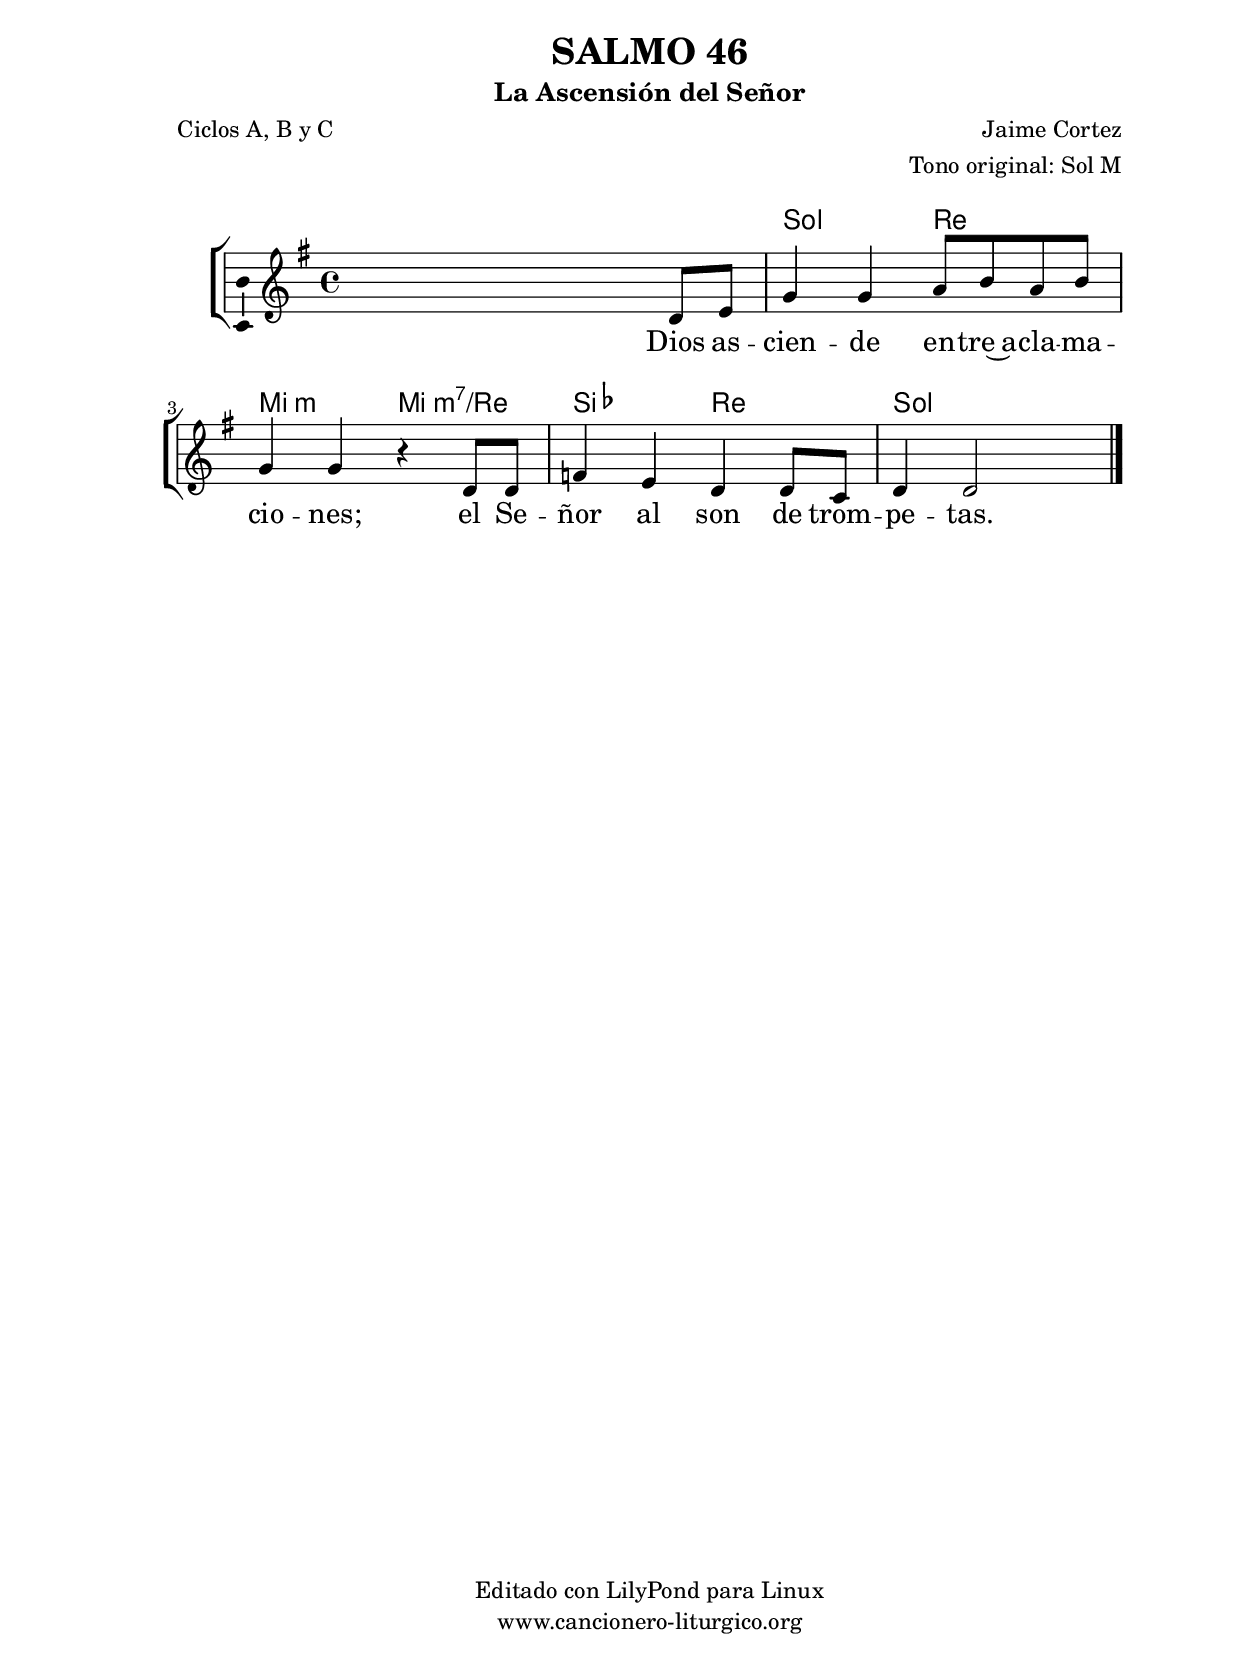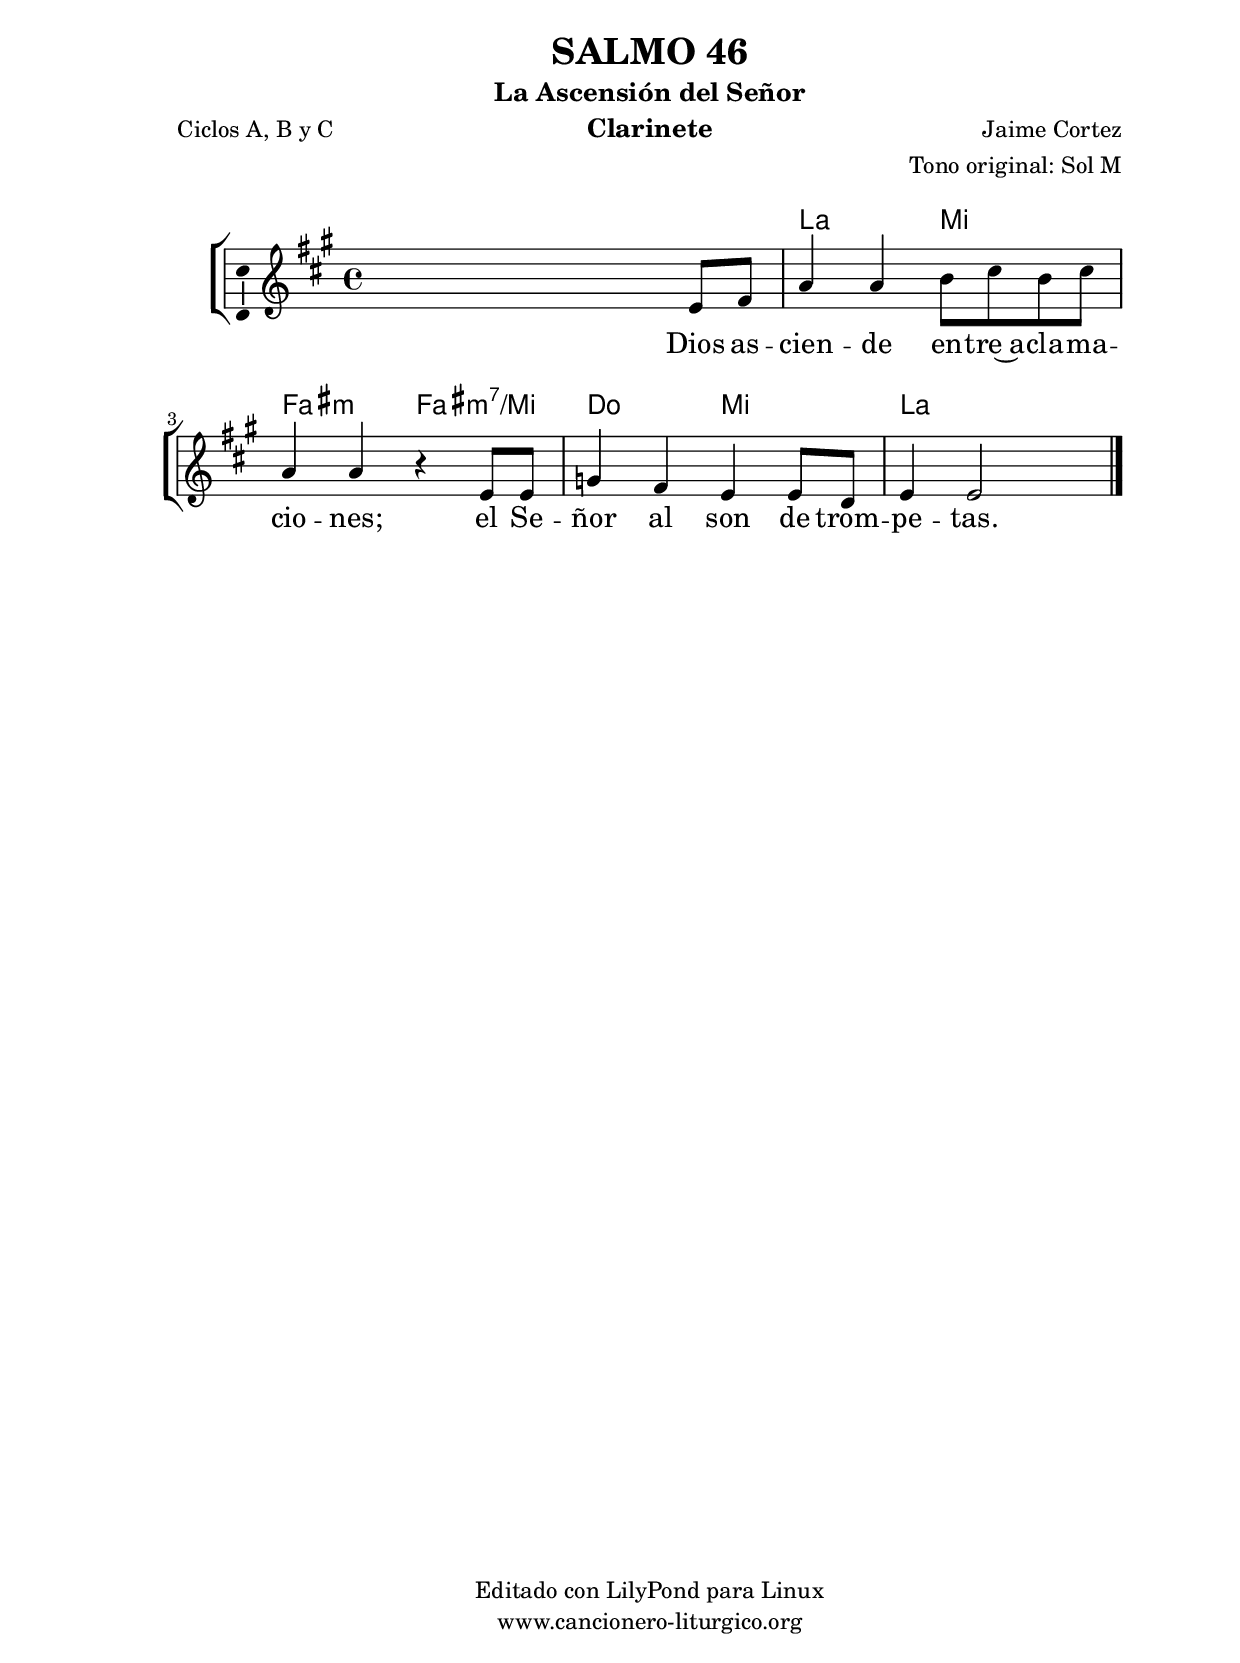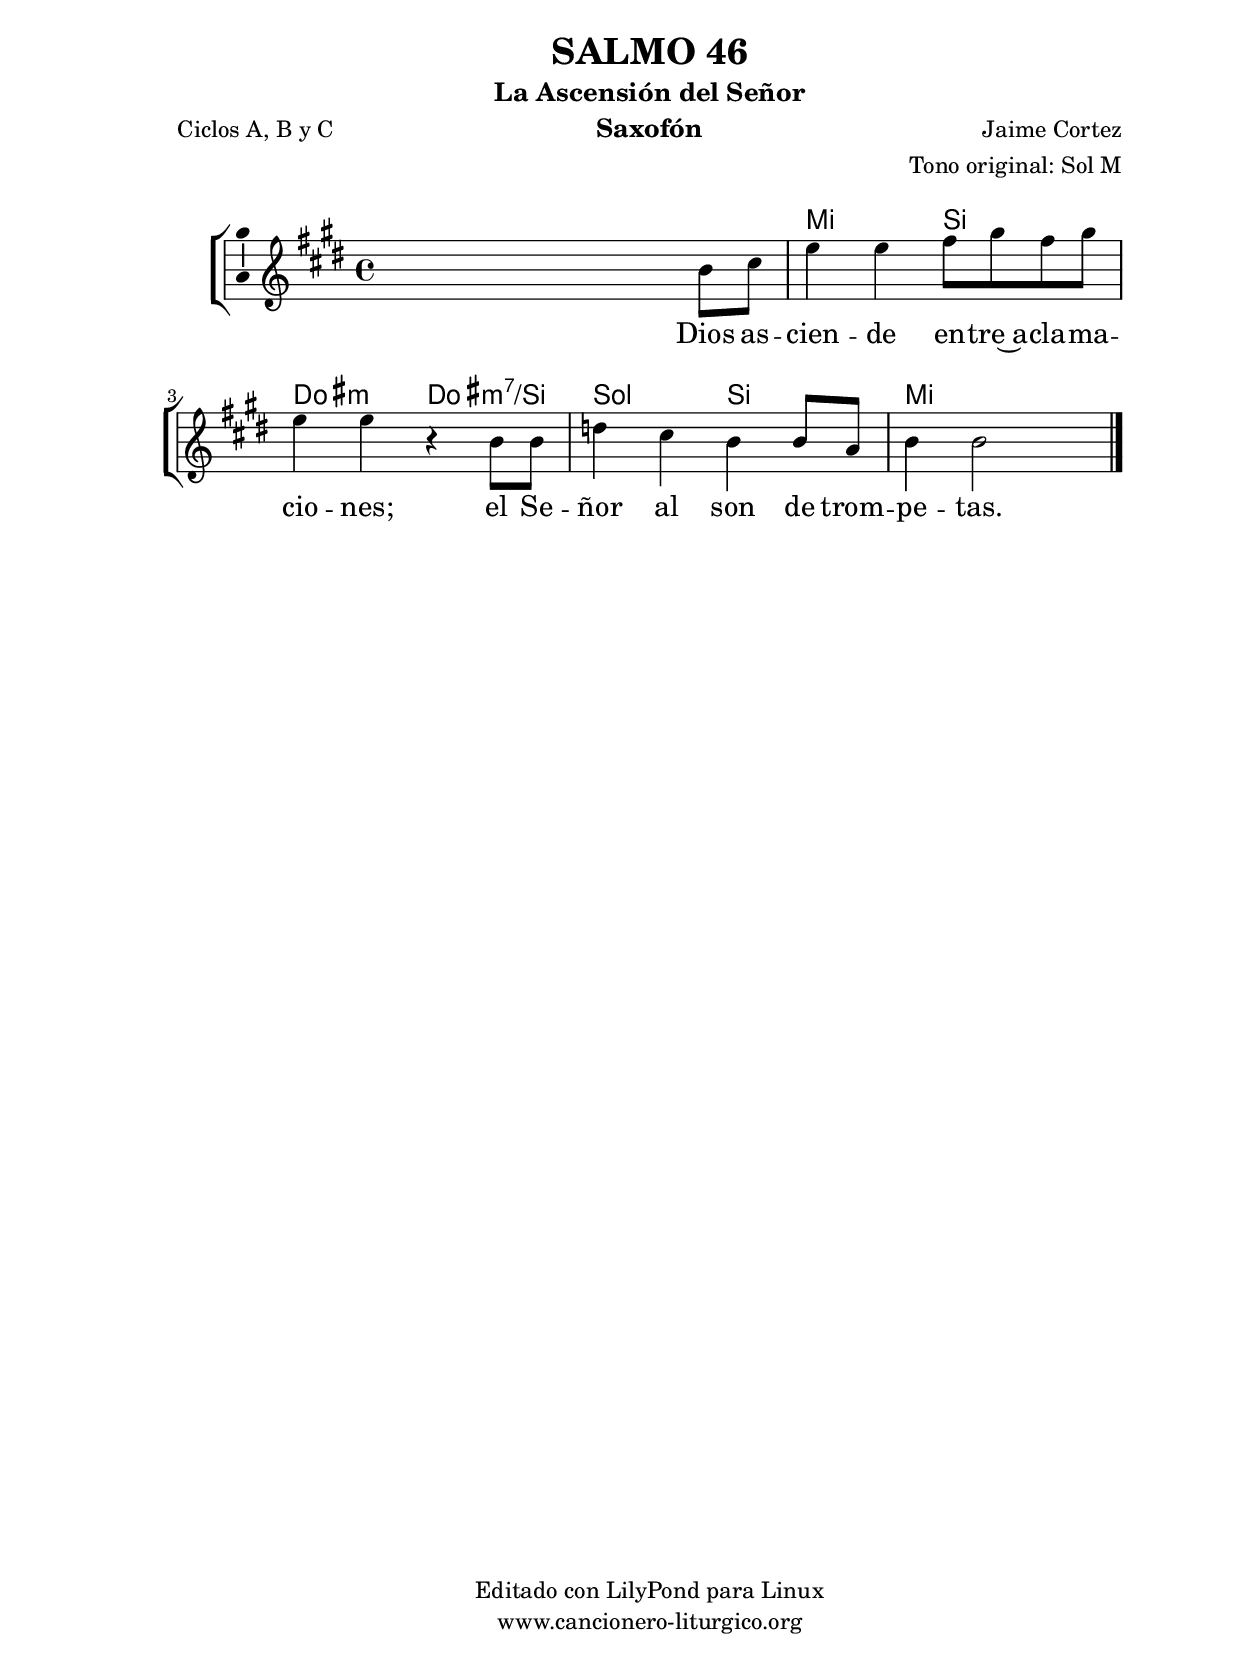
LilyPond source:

%
%para convertir .midi en .wav:
%timidity filename.midi -Ow -o finename.wav
%
%
%Para convertir de .wav a .mp3:
%lame -h -m j filename.wav
%
%
%para escuchar el midi:
%timidity nombrefichero.midi
%


%versión de lilypond para la que se ha escrito esta partitura:
\version "2.16.0"

	%Tamaño papel
	#(set-default-paper-size "a4")
	%Tamaño partitura
	#(set-global-staff-size 20)
	%No responde al pulsar sobre una nota
	#(ly:set-option 'point-and-click #f)

%parámetros del encabezamiento:
\header {
	title = "SALMO 46"
	subtitle = "La Ascensión del Señor"
	composer = "Jaime Cortez"
	poet = "Ciclos A, B y C"
	meter = ""
	arranger = "Tono original: Sol M"
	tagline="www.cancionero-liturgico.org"
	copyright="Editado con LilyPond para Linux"
	}

%parámetros asociados al papel:
\paper  {
	oddHeaderMarkup = \markup {\fill-line { \on-the-fly #not-first-page \fromproperty #'header:title \on-the-fly #not-first-page \fromproperty #'header:composer }}
	evenHeaderMarkup = \markup {\fill-line { \fromproperty #'header:composer \fromproperty #'header:title }}
	#(set-paper-size "a4")
	print-page-number = ##f
	first-page-number = 1
	print-first-page-number = ##f
%	head-separation = 3.0 \cm
	top-margin = 2.0 \cm
	bottom-margin = 0.5\cm
%%%	bottom-margin = -1.0\cm
	left-margin = 3.0 \cm
	line-width = 16.0 \cm 
	indent = 8\mm
	interscoreline = 2.\mm
	between-system-space = 15\mm
%	para que las partituras no llenen la hoja:
	ragged-bottom = ##t
%	idem para la última hoja:
	ragged-last-bottom = ##f
%	para que las partituras llenen el ancho del papel:
	ragged-last = ##f
	after-title-space = 2.5 \cm
%page-count=1
%system-count=8

	%Flexible Vertical Spacing
%	markup-markup-spacing =
%	#'((basic-distance . 15) (minimum-distance . 15) (padding . 3))
	markup-system-spacing =
	#'((basic-distance . 15) (minimum-distance . 15) (padding . 3))
	system-system-spacing =
	#'((basic-distance . 15) (minimum-distance . 15) (padding . 3))
	score-system-spacing =
	#'((basic-distance . 15) (minimum-distance . 15) (padding . 5))
%	top-system-spacing = % header
%	#'((basic-distance . 8) (minimum-distance . 0) (padding . 3))
%	top-markup-spacing =
%	#'((basic-distance . 20) (minimum-distance . 20) (padding . 3))
	last-bottom-spacing = % footer
	#'((basic-distance . 5) (minimum-distance . 5) (padding . 3))
%	score-markup-spacing =
%	#'((basic-distance . 16) (minimum-distance . 13) (padding . 3))

	}


%parámetros que afectan a toda la partitura:
global =  {
	%clave de sol (G):
	\clef G
	%armadura:
%	\transpose g f
	\key g \major
	\tempo 4=108
	\set Score.tempoHideNote = ##t
	}


acordes = {
	\italianChords
	\chordmode {
%	\transpose g f
{

s1
g2 d e:m e:m7/d bes d g1

	}
	}
}

melodia = 
%	\transpose g f
{
	\relative c'{

\time 4/4
s2. d8 e
g4 g a8 b a b
g4 g r4 d8 d
f4 e d d8 c
d4 d2 s4

	\bar "|."
	}
	}


texto = \lyricmode {
Dios as -- cien -- de en -- tre~a -- cla -- ma -- cio -- nes;
el Se -- ñor al son de trom -- pe -- tas.
	}


acordesStaff = \context ChordNames = acordesStaff <<
	\set chordChanges = ##t
	\acordes
	>>


vozStaff = \context Voice = vozStaff
\with {\consists "Ambitus_engraver"}
<<
%	\set Staff.instrumentName = ""
%	\set Staff.shortInstrumentName = ""
%	\set Staff.midiInstrument = #"clarinet"
%	\set Staff.midiInstrument = #"cello"
%	\set Staff.midiInstrument = #"flute"
	\set Staff.midiInstrument = #"electric guitar (jazz)"
%	\set Staff.midiInstrument = #"english horn"
%	\set Staff.midiInstrument = #"violin"
%	\set Staff.midiInstrument = #"glockenspiel"
	\set Staff.midiMinimumVolume = #0.7
	\set Staff.midiMaximumVolume = #0.9
	\global
	\melodia
	>>


textoStaff = \context Lyrics = textoStaff <<
	\lyricsto vozStaff \texto
	>>

\book {
	\score {
		\context ChoirStaff {
			\override StaffGroup.SystemStartBracket #'collapse-height = #1
			\override Score.SystemStartBar #'collapse-height = #1
			<<
			\acordesStaff
			\vozStaff
			\textoStaff
			>>
			}
		\layout {
	    		\context {
				\Lyrics
				\override LyricText #'font-size = #2
				}
	   		 \context {
				\Score
				%fontSize = #3
				\override StaffSymbol #'staff-space = #(magstep +3)
				%\override Beam #'thickness = #0.55
				%\override SpacingSpanner #'spacing-increment = #1.0
				%\override Slur #'height-limit = #1.5
				}
			}
		}
	\score {
		\unfoldRepeats
		\context ChoirStaff {
			<<
			\acordesStaff
			\vozStaff
			>>
			}
		\midi {
	  		\context {
	  			\Score
				tempoWholesPerMinute = #(ly:make-moment 70 4)
				}
			}
		}
	}

%Partitura para clarinete
#(define output-suffix "C")
\book {
	\header{
		instrument = "Clarinete"
		}
	\score {
		\context ChoirStaff {
			\override StaffGroup.SystemStartBracket #'collapse-height = #1
			\override Score.SystemStartBar #'collapse-height = #1
\transpose c d
			<<
			\acordesStaff
			\vozStaff
			\textoStaff
			>>
			}
		\layout {
	    		\context {
				\Lyrics
				\override LyricText #'font-size = #2
				}
	   		 \context {
				\Score
				%fontSize = #3
				\override StaffSymbol #'staff-space = #(magstep +3)
				%\override Beam #'thickness = #0.55
				%\override SpacingSpanner #'spacing-increment = #1.0
				%\override Slur #'height-limit = #1.5
				}
			}
		}
	}

%Partitura para saxofón
#(define output-suffix "S")
\book {
	\header{
		instrument = "Saxofón"
		}
	\score {
		\context ChoirStaff {
			\override StaffGroup.SystemStartBracket #'collapse-height = #1
			\override Score.SystemStartBar #'collapse-height = #1
\transpose c a
			<<
			\acordesStaff
			\vozStaff
			\textoStaff
			>>
			}
		\layout {
	    		\context {
				\Lyrics
				\override LyricText #'font-size = #2
				}
	   		 \context {
				\Score
				%fontSize = #3
				\override StaffSymbol #'staff-space = #(magstep +3)
				%\override Beam #'thickness = #0.55
				%\override SpacingSpanner #'spacing-increment = #1.0
				%\override Slur #'height-limit = #1.5
				}
			}
		}
	}

